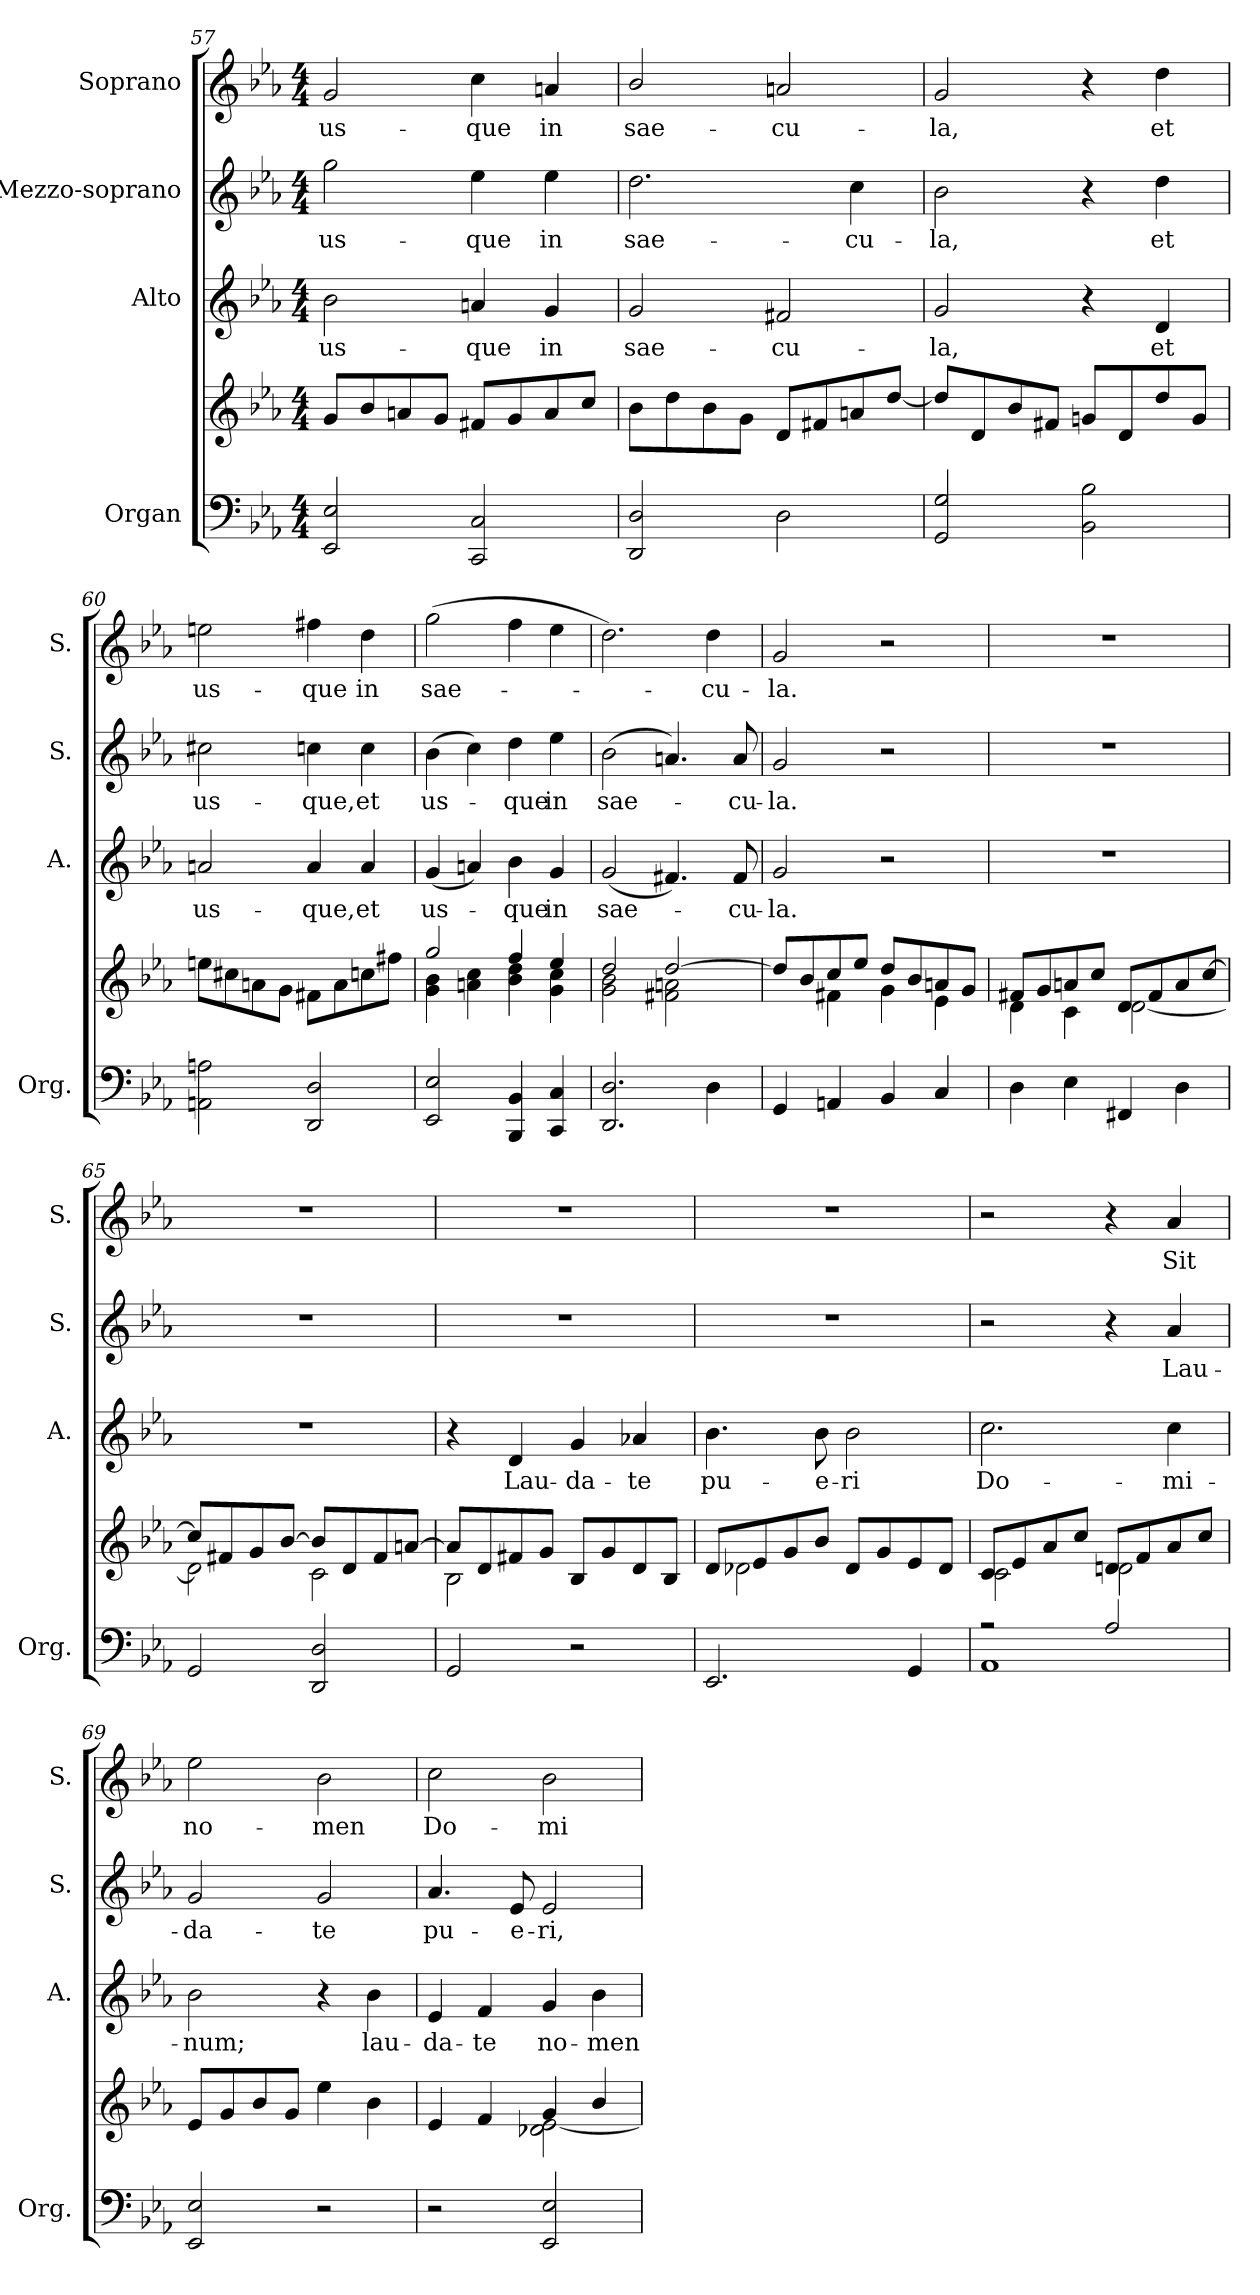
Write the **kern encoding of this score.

**kern	**kern	**kern	**text	**kern	**text	**kern	**text
*part4	*part4	*part3	*part3	*part2	*part2	*part1	*part1
*staff5	*staff4	*staff3	*staff3	*staff2	*staff2	*staff1	*staff1
*I"Organ	*	*I"Alto	*	*I"Mezzo-soprano	*	*I"Soprano	*
*I'Org.	*	*I'A.	*	*I'S.	*	*I'S.	*
*clefF4	*clefG2	*clefG2	*	*clefG2	*	*clefG2	*
*k[b-e-a-]	*k[b-e-a-]	*k[b-e-a-]	*	*k[b-e-a-]	*	*k[b-e-a-]	*
*E-:	*E-:	*E-:	*	*E-:	*	*E-:	*
*M4/4	*M4/4	*M4/4	*	*M4/4	*	*M4/4	*
=57	=57	=57	=57	=57	=57	=57	=57
!	!	!	!LO:LY:b	!	!LO:LY:b	!	!LO:LY:b
2EE-/ 2E-/	8g/L	2b-\	us-	2gg\	us-	2g/	us-
.	8b-/	.	.	.	.	.	.
.	8an/	.	.	.	.	.	.
.	8g/J	.	.	.	.	.	.
!	!	!	!LO:LY:b	!	!LO:LY:b	!	!LO:LY:b
2CC/ 2C/	8f#X/L	4an/	-que	4ee-\	-que	4cc\	-que
.	8g/	.	.	.	.	.	.
!	!	!	!LO:LY:b	!	!LO:LY:b	!	!LO:LY:b
.	8a/	4g/	in	4ee-\	in	4an/	in
.	8cc/J	.	.	.	.	.	.
!!LO:PB:g=z
=58	=58	=58	=58	=58	=58	=58	=58
!	!	!	!LO:LY:b	!	!LO:LY:b	!	!LO:LY:b
2DD/ 2D/	8b-\L	2g/	sae-	2.dd\	sae-	2b-/	sae-
.	8dd\	.	.	.	.	.	.
.	8b-\	.	.	.	.	.	.
.	8g\J	.	.	.	.	.	.
!	!	!	!LO:LY:b	!	!	!	!LO:LY:b
2D\	8d/L	2f#X/	-cu-	.	.	2an/	-cu-
.	8f#X/	.	.	.	.	.	.
!	!	!	!	!	!LO:LY:b	!	!
.	8an/	.	.	4cc\	-cu-	.	.
.	[8dd/J	.	.	.	.	.	.
=59	=59	=59	=59	=59	=59	=59	=59
!	!	!	!LO:LY:b	!	!LO:LY:b	!	!LO:LY:b
2GG/ 2G/	8dd/L]	2g/	-la,	2b-\	-la,	2g/	-la,
.	8d/	.	.	.	.	.	.
.	8b-/	.	.	.	.	.	.
.	8f#X/J	.	.	.	.	.	.
2BB-\ 2B-\	8gn/L	4r	.	4r	.	4r	.
.	8d/	.	.	.	.	.	.
!	!	!	!LO:LY:b	!	!LO:LY:b	!	!LO:LY:b
.	8dd/	4d/	et	4dd\	et	4dd\	et
.	8g/J	.	.	.	.	.	.
=60	=60	=60	=60	=60	=60	=60	=60
!	!	!	!LO:LY:b	!	!LO:LY:b	!	!LO:LY:b
2AAn\ 2An\	8een\L	2an/	us-	2cc#X\	us-	2een\	us-
.	8cc#X\	.	.	.	.	.	.
.	8an\	.	.	.	.	.	.
.	8g\J	.	.	.	.	.	.
!	!	!	!LO:LY:b	!	!LO:LY:b	!	!LO:LY:b
2DD/ 2D/	8f#X\L	4a/	-que,	4ccn\	-que,	4ff#X\	-que
.	8a\	.	.	.	.	.	.
!	!	!	!LO:LY:b	!	!LO:LY:b	!	!LO:LY:b
.	8ccn\	4a/	et	4cc\	et	4dd\	in
.	8ff#X\J	.	.	.	.	.	.
=61	=61	=61	=61	=61	=61	=61	=61
*	*^	*	*	*	*	*	*
!	!	!	!	!LO:LY:b	!	!LO:LY:b	!	!LO:LY:b
2EE-/ 2E-/	2gg/	4g\ 4b-\	(<4g/	us-	(>4b-\	us-	(>2gg\	sae-
.	.	4an\ 4cc\	4an/)	.	4cc\)	.	.	.
!	!	!	!	!LO:LY:b	!	!LO:LY:b	!	!
4BBB-/ 4BB-/	4ff/	4b-\ 4dd\	4b-\	-que	4dd\	-que	4ff\	.
!	!	!	!	!LO:LY:b	!	!LO:LY:b	!	!
4CC/ 4C/	4ee-/	4g\ 4cc\	4g/	in	4ee-\	in	4ee-\	.
=62	=62	=62	=62	=62	=62	=62	=62	=62
!	!	!	!	!LO:LY:b	!	!LO:LY:b	!	!
2.DD/ 2.D/	2dd/	2g\ 2b-\	(<2g/	sae-	(>2b-\	sae-	2.dd\)	.
.	[2dd/	2f#X\ 2an\	4.f#X/)	.	4.an/)	.	.	.
!	!	!	!	!	!	!	!	!LO:LY:b
4D\	.	.	.	.	.	.	4dd\	-cu-
!	!	!	!	!LO:LY:b	!	!LO:LY:b	!	!
.	.	.	8f#/	-cu-	8a/	-cu-	.	.
!!LO:LB:g=z
=63	=63	=63	=63	=63	=63	=63	=63	=63
!	!	!	!	!LO:LY:b	!	!LO:LY:b	!	!LO:LY:b
4GG/	8dd/L]	4ryy	2g/	-la.	2g/	-la.	2g/	-la.
.	8b-/	.	.	.	.	.	.	.
4AAn/	8cc/	4f#X\	.	.	.	.	.	.
.	8ee-/J	.	.	.	.	.	.	.
4BB-/	8dd/L	4g\	2r	.	2r	.	2r	.
.	8b-/	.	.	.	.	.	.	.
4C/	8an/	4e-\	.	.	.	.	.	.
.	8g/J	.	.	.	.	.	.	.
!!LO:LB:g=z
=64	=64	=64	=64	=64	=64	=64	=64	=64
4D\	8f#X/L	4d\	1r	.	1r	.	1r	.
.	8g/	.	.	.	.	.	.	.
4E-\	8an/	4c\	.	.	.	.	.	.
.	8cc/J	.	.	.	.	.	.	.
4FF#X/	8d/L	[2d\	.	.	.	.	.	.
.	8f#/	.	.	.	.	.	.	.
4D\	8a/	.	.	.	.	.	.	.
.	[8cc/J	.	.	.	.	.	.	.
=65	=65	=65	=65	=65	=65	=65	=65	=65
2GG/	8cc/L]	2d\]	1r	.	1r	.	1r	.
.	8f#X/	.	.	.	.	.	.	.
.	8g/	.	.	.	.	.	.	.
.	[8b-/J	.	.	.	.	.	.	.
2DD/ 2D/	8b-/L]	2c\	.	.	.	.	.	.
.	8d/	.	.	.	.	.	.	.
.	8f#/	.	.	.	.	.	.	.
.	[8an/J	.	.	.	.	.	.	.
=66	=66	=66	=66	=66	=66	=66	=66	=66
2GG/	8a/L]	2B-\	4r	.	1r	.	1r	.
.	8d/	.	.	.	.	.	.	.
!	!	!	!	!LO:LY:b	!	!	!	!
.	8f#X/	.	4d/	Lau-	.	.	.	.
.	8g/J	.	.	.	.	.	.	.
!	!	!	!	!LO:LY:b	!	!	!	!
2r	8B-/L	2ryy	4g/	-da-	.	.	.	.
.	8g/	.	.	.	.	.	.	.
!	!	!	!	!LO:LY:b	!	!	!	!
.	8d/	.	4a-X/	-te	.	.	.	.
.	8B-/J	.	.	.	.	.	.	.
=67	=67	=67	=67	=67	=67	=67	=67	=67
!	!	!	!	!LO:LY:b	!	!	!	!
2.EE-/	8d/L	2d-X\	4.b-\	pu-	1r	.	1r	.
.	8e-/	.	.	.	.	.	.	.
.	8g/	.	.	.	.	.	.	.
!	!	!	!	!LO:LY:b	!	!	!	!
.	8b-/J	.	8b-\	-e-	.	.	.	.
!	!	!	!	!LO:LY:b	!	!	!	!
.	8d-/L	2ryy	2b-\	-ri	.	.	.	.
.	8g/	.	.	.	.	.	.	.
4GG/	8e-/	.	.	.	.	.	.	.
.	8d-/J	.	.	.	.	.	.	.
!!LO:PB:g=z
=68	=68	=68	=68	=68	=68	=68	=68	=68
*^	*	*	*	*	*	*	*	*
!	!	!	!	!	!LO:LY:b	!	!	!	!
2r	1AA-	8c/L	2c\	2.cc\	Do-	2r	.	2r	.
.	.	8e-/	.	.	.	.	.	.	.
.	.	8a-/	.	.	.	.	.	.	.
.	.	8cc/J	.	.	.	.	.	.	.
2A-/	.	8dn/L	2d\	.	.	4r	.	4r	.
.	.	8f/	.	.	.	.	.	.	.
!	!	!	!	!	!LO:LY:b	!	!LO:LY:b	!	!LO:LY:b
.	.	8a-/	.	4cc\	-mi-	4a-/	Lau-	4a-/	Sit
.	.	8cc/J	.	.	.	.	.	.	.
*v	*v	*	*	*	*	*	*	*	*
*	*v	*v	*	*	*	*	*	*
!!LO:LB:g=z
=69	=69	=69	=69	=69	=69	=69	=69
!	!	!	!LO:LY:b	!	!LO:LY:b	!	!LO:LY:b
2EE-/ 2E-/	8e-/L	2b-\	-num;	2g/	-da-	2ee-\	no-
.	8g/	.	.	.	.	.	.
.	8b-/	.	.	.	.	.	.
.	8g/J	.	.	.	.	.	.
!	!	!	!	!	!LO:LY:b	!	!LO:LY:b
2r	4ee-\	4r	.	2g/	-te	2b-\	-men
!	!	!	!LO:LY:b	!	!	!	!
.	4b-\	4b-\	lau-	.	.	.	.
=70	=70	=70	=70	=70	=70	=70	=70
*	*^	*	*	*	*	*	*
!	!	!	!	!LO:LY:b	!	!LO:LY:b	!	!LO:LY:b
2r	4e-/	2ryy	4e-/	-da-	4.a-/	pu-	2cc\	Do-
!	!	!	!	!LO:LY:b	!	!	!	!
.	4f/	.	4f/	-te	.	.	.	.
!	!	!	!	!	!	!LO:LY:b	!	!
.	.	.	.	.	8e-/	-e-	.	.
!	!	!	!	!LO:LY:b	!	!LO:LY:b	!	!LO:LY:b
2EE-/ 2E-/	4g/	2d-X\ [2e-\	4g/	no-	2e-/	-ri,	2b-\	-mi-
!	!	!	!	!LO:LY:b	!	!	!	!
.	4b-/	.	4b-\	-men	.	.	.	.
*	*v	*v	*	*	*	*	*	*
=	=	=	=	=	=	=	=
*-	*-	*-	*-	*-	*-	*-	*-
